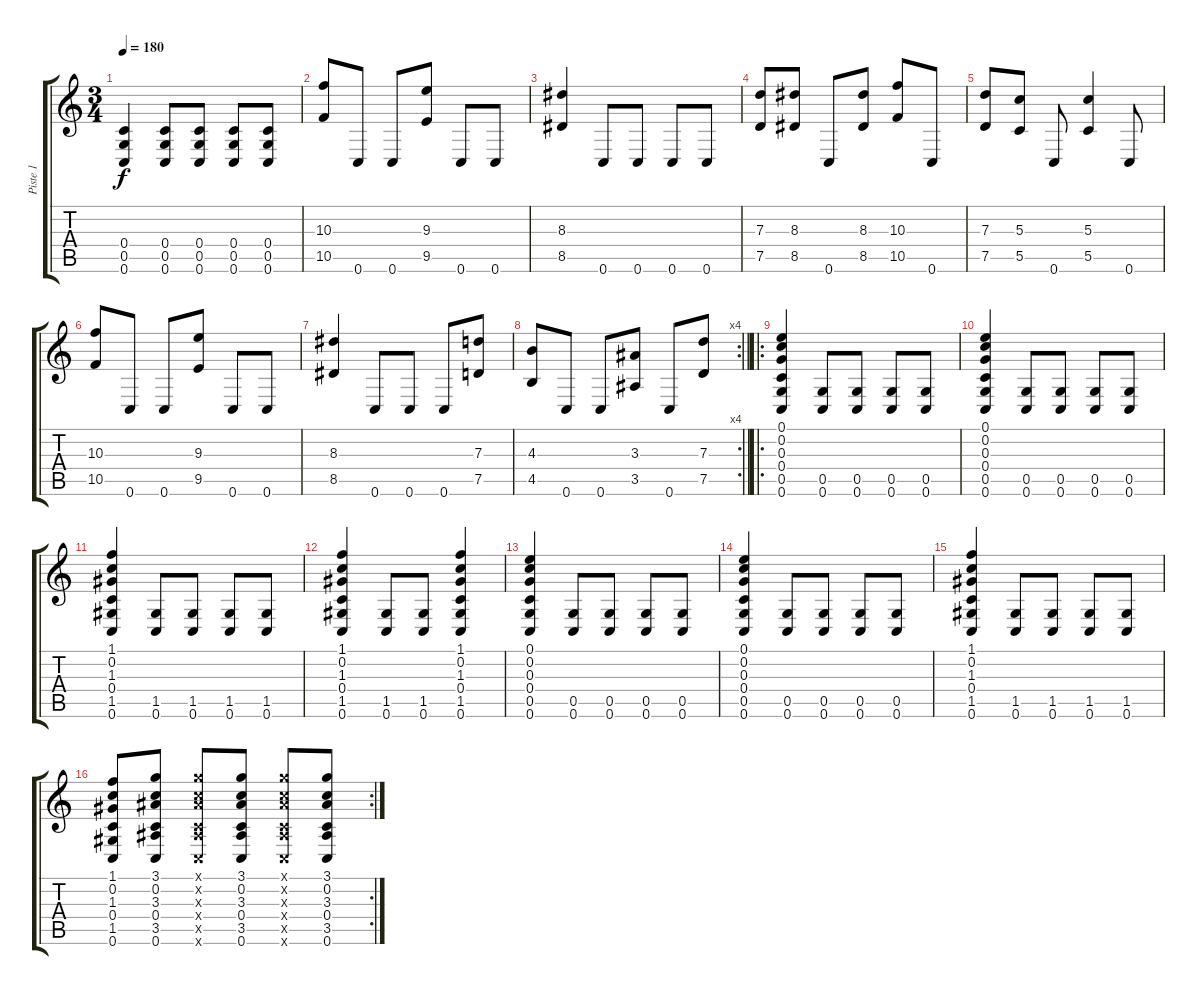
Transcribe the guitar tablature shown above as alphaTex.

\track ("Piste 1" "Piste 1") {instrument distortionguitar}
\staff {score tabs}
\tuning (E4 C4 G3 C3 G2 C2) {hide}
\ts (3 4)
\tempo 180
\clef g2
\ks c
(0.4 0.5 0.6).4{dy f} (0.4 0.5 0.6).8 (0.4 0.5 0.6).8 (0.4 0.5 0.6).8 (0.4 0.5 0.6).8 |
(10.3 10.5).8 0.6.8 0.6.8 (9.3 9.5).8 0.6.8 0.6.8 |
(8.3 8.5).4 0.6.8 0.6.8 0.6.8 0.6.8 |
(7.3 7.5).8 (8.3 8.5).8 0.6.8 (8.3 8.5).8 (10.3 10.5).8 0.6.8 |
(7.3 7.5).8 (5.3 5.5).8 0.6.8 (5.3 5.5).4 0.6.8 |
(10.3 10.5).8 0.6.8 0.6.8 (9.3 9.5).8 0.6.8 0.6.8 |
(8.3 8.5).4 0.6.8 0.6.8 0.6.8 (7.3 7.5).8 |
\rc 4
\barLineRight lightlight
(4.3 4.5).8 0.6.8 0.6.8 (3.3 3.5).8 0.6.8 (7.3 7.5).8 |
\ro
\section ("" "")
(0.1 0.2 0.3 0.4 0.5 0.6).4 (0.5 0.6).8 (0.5 0.6).8 (0.5 0.6).8 (0.5 0.6).8 |
(0.1 0.2 0.3 0.4 0.5 0.6).4 (0.5 0.6).8 (0.5 0.6).8 (0.5 0.6).8 (0.5 0.6).8 |
(1.1 0.2 1.3 0.4 1.5 0.6).4 (1.5 0.6).8 (1.5 0.6).8 (1.5 0.6).8 (1.5 0.6).8 |
(1.1 0.2 1.3 0.4 1.5 0.6).4 (1.5 0.6).8 (1.5 0.6).8 (1.1 0.2 1.3 0.4 1.5 0.6).4 |
(0.1 0.2 0.3 0.4 0.5 0.6).4 (0.5 0.6).8 (0.5 0.6).8 (0.5 0.6).8 (0.5 0.6).8 |
(0.1 0.2 0.3 0.4 0.5 0.6).4 (0.5 0.6).8 (0.5 0.6).8 (0.5 0.6).8 (0.5 0.6).8 |
(1.1 0.2 1.3 0.4 1.5 0.6).4 (1.5 0.6).8 (1.5 0.6).8 (1.5 0.6).8 (1.5 0.6).8 |
\rc 2
(1.1 0.2 1.3 0.4 1.5 0.6).8 (3.1 0.2 3.3 0.4 3.5 0.6).8 (3.1{x} 0.2{x} 3.3{x} 0.4{x} 3.5{x} 0.6{x}).8 (3.1 0.2 3.3 0.4 3.5 0.6).8 (3.1{x} 0.2{x} 3.3{x} 0.4{x} 3.5{x} 0.6{x}).8 (3.1 0.2 3.3 0.4 3.5 0.6).8
